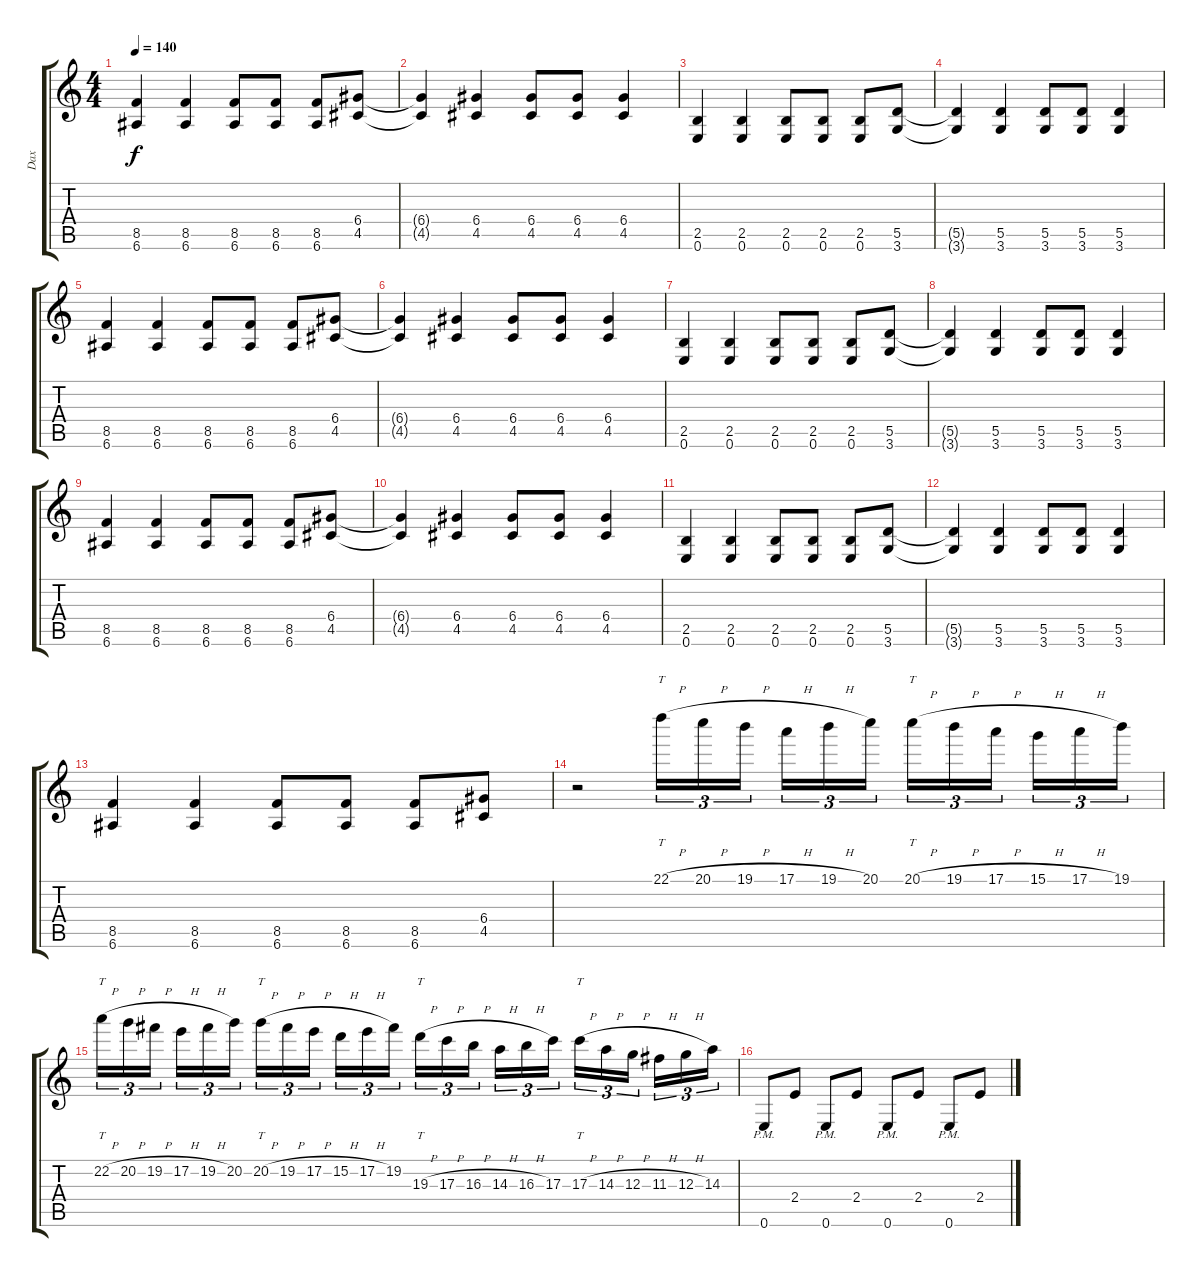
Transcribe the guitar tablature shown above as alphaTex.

\track ("Dax" "Dax") {instrument overdrivenguitar}
\staff {score tabs}
\tuning (E4 B3 G3 D3 A2 E2) {hide}
\ts (4 4)
\tempo 140
\clef g2
\ks c
(8.5 6.6).4{dy f} (8.5 6.6).4 (8.5 6.6).8 (8.5 6.6).8 (8.5 6.6).8 (6.4 4.5).8 |
(6.4{t} 4.5{t}).4 (6.4 4.5).4 (6.4 4.5).8 (6.4 4.5).8 (6.4 4.5).4 |
(2.5 0.6).4 (2.5 0.6).4 (2.5 0.6).8 (2.5 0.6).8 (2.5 0.6).8 (5.5 3.6).8 |
(5.5{t} 3.6{t}).4 (5.5 3.6).4 (5.5 3.6).8 (5.5 3.6).8 (5.5 3.6).4 |
(8.5 6.6).4 (8.5 6.6).4 (8.5 6.6).8 (8.5 6.6).8 (8.5 6.6).8 (6.4 4.5).8 |
(6.4{t} 4.5{t}).4 (6.4 4.5).4 (6.4 4.5).8 (6.4 4.5).8 (6.4 4.5).4 |
(2.5 0.6).4 (2.5 0.6).4 (2.5 0.6).8 (2.5 0.6).8 (2.5 0.6).8 (5.5 3.6).8 |
(5.5{t} 3.6{t}).4 (5.5 3.6).4 (5.5 3.6).8 (5.5 3.6).8 (5.5 3.6).4 |
(8.5 6.6).4 (8.5 6.6).4 (8.5 6.6).8 (8.5 6.6).8 (8.5 6.6).8 (6.4 4.5).8 |
(6.4{t} 4.5{t}).4 (6.4 4.5).4 (6.4 4.5).8 (6.4 4.5).8 (6.4 4.5).4 |
(2.5 0.6).4 (2.5 0.6).4 (2.5 0.6).8 (2.5 0.6).8 (2.5 0.6).8 (5.5 3.6).8 |
(5.5{t} 3.6{t}).4 (5.5 3.6).4 (5.5 3.6).8 (5.5 3.6).8 (5.5 3.6).4 |
(8.5 6.6).4 (8.5 6.6).4 (8.5 6.6).8 (8.5 6.6).8 (8.5 6.6).8 (6.4 4.5).8 |
r.2 22.1{h}.16{tt tu (3 2)} 20.1{h}.16{tu (3 2)} 19.1{h}.16{tu (3 2) beam splitsecondary} 17.1{h}.16{tu (3 2)} 19.1{h}.16{tu (3 2)} 20.1.16{tu (3 2)} 20.1{h}.16{tt tu (3 2)} 19.1{h}.16{tu (3 2)} 17.1{h}.16{tu (3 2) beam splitsecondary} 15.1{h}.16{tu (3 2)} 17.1{h}.16{tu (3 2)} 19.1.16{tu (3 2)} |
22.2{h}.16{tt tu (3 2)} 20.2{h}.16{tu (3 2)} 19.2{h}.16{tu (3 2) beam splitsecondary} 17.2{h}.16{tu (3 2)} 19.2{h}.16{tu (3 2)} 20.2.16{tu (3 2)} 20.2{h}.16{tt tu (3 2)} 19.2{h}.16{tu (3 2)} 17.2{h}.16{tu (3 2) beam splitsecondary} 15.2{h}.16{tu (3 2)} 17.2{h}.16{tu (3 2)} 19.2.16{tu (3 2)} 19.3{h}.16{tt tu (3 2)} 17.3{h}.16{tu (3 2)} 16.3{h}.16{tu (3 2) beam splitsecondary} 14.3{h}.16{tu (3 2)} 16.3{h}.16{tu (3 2)} 17.3.16{tu (3 2)} 17.3{h}.16{tt tu (3 2)} 14.3{h}.16{tu (3 2)} 12.3{h}.16{tu (3 2) beam splitsecondary} 11.3{h}.16{tu (3 2)} 12.3{h}.16{tu (3 2)} 14.3.16{tu (3 2)} |
0.6{pm}.8 2.4.8 0.6{pm}.8 2.4.8 0.6{pm}.8 2.4.8 0.6{pm}.8 2.4.8
